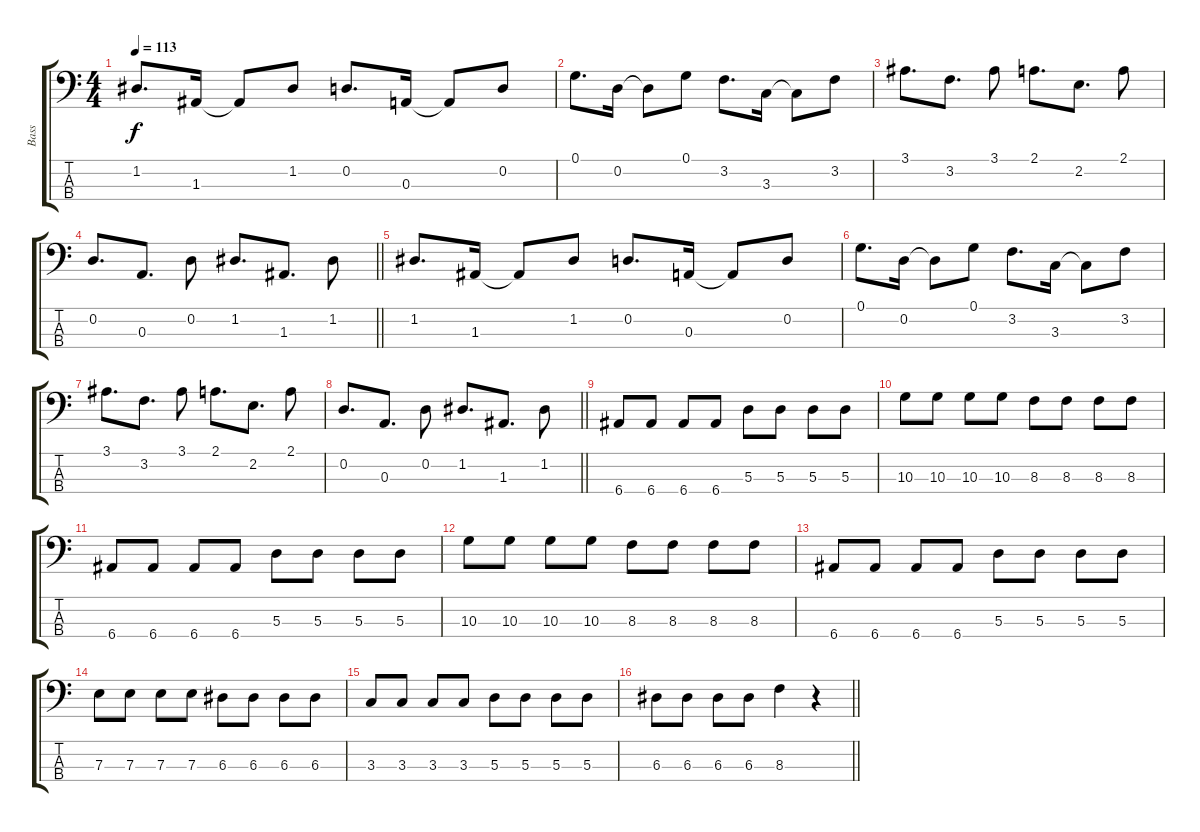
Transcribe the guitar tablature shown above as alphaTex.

\track ("Bass " "Bass ") {instrument synthbass1}
\staff {score tabs}
\tuning (G2 D2 A1 E1) {hide}
\ts (4 4)
\tempo 113
\clef f4
\ks c
1.2.8{d dy f} 1.3.16 1.3{t}.8 1.2.8 0.2.8{d} 0.3.16 0.3{t}.8 0.2.8 |
0.1.8{d} 0.2.16 0.2{t}.8 0.1.8 3.2.8{d} 3.3.16 3.3{t}.8 3.2.8 |
3.1.8{d} 3.2.8{d} 3.1.8 2.1.8{d} 2.2.8{d} 2.1.8 |
\barLineRight lightlight
0.2.8{d} 0.3.8{d} 0.2.8 1.2.8{d} 1.3.8{d} 1.2.8 |
1.2.8{d} 1.3.16 1.3{t}.8 1.2.8 0.2.8{d} 0.3.16 0.3{t}.8 0.2.8 |
0.1.8{d} 0.2.16 0.2{t}.8 0.1.8 3.2.8{d} 3.3.16 3.3{t}.8 3.2.8 |
3.1.8{d} 3.2.8{d} 3.1.8 2.1.8{d} 2.2.8{d} 2.1.8 |
\barLineRight lightlight
0.2.8{d} 0.3.8{d} 0.2.8 1.2.8{d} 1.3.8{d} 1.2.8 |
6.4.8 6.4.8 6.4.8 6.4.8 5.3.8 5.3.8 5.3.8 5.3.8 |
10.3.8 10.3.8 10.3.8 10.3.8 8.3.8 8.3.8 8.3.8 8.3.8 |
6.4.8 6.4.8 6.4.8 6.4.8 5.3.8 5.3.8 5.3.8 5.3.8 |
10.3.8 10.3.8 10.3.8 10.3.8 8.3.8 8.3.8 8.3.8 8.3.8 |
6.4.8 6.4.8 6.4.8 6.4.8 5.3.8 5.3.8 5.3.8 5.3.8 |
7.3.8 7.3.8 7.3.8 7.3.8 6.3.8 6.3.8 6.3.8 6.3.8 |
3.3.8 3.3.8 3.3.8 3.3.8 5.3.8 5.3.8 5.3.8 5.3.8 |
\barLineRight lightlight
6.3.8 6.3.8 6.3.8 6.3.8 8.3.4 r.4
